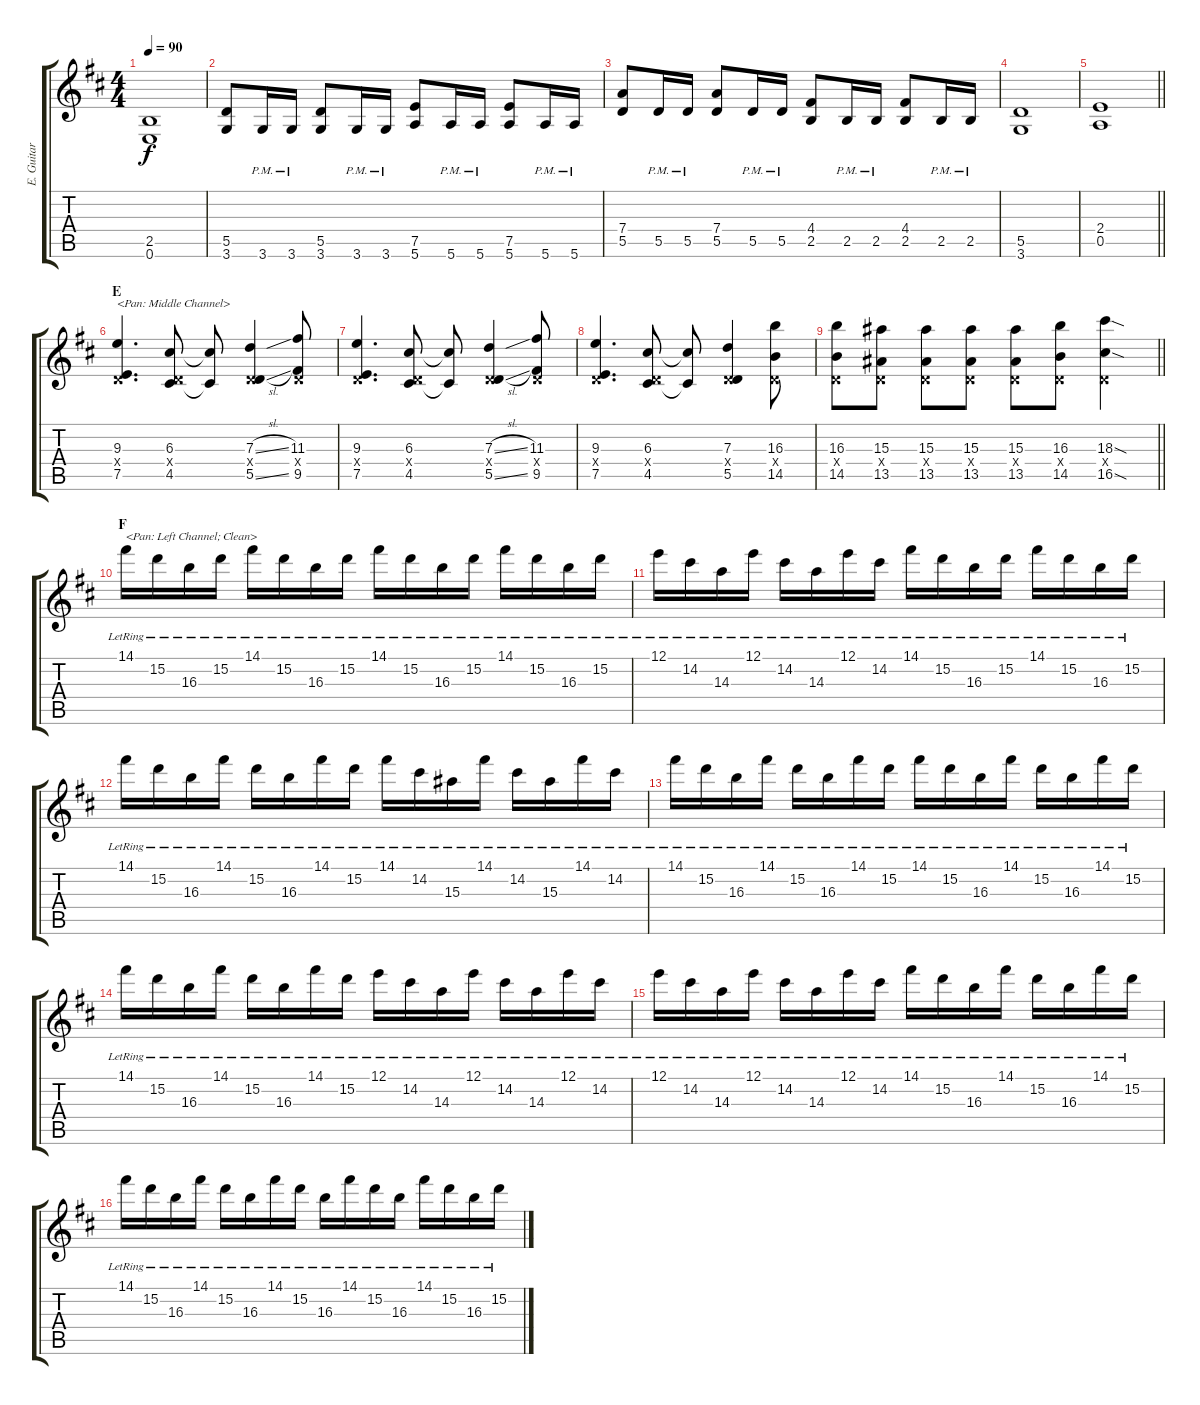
\track ("E. Guitar I" "E. Guitar ") {instrument overdrivenguitar}
\staff {score tabs}
\tuning (E4 B3 G3 D3 A2 E2) {hide}
\ts (4 4)
\tempo 90
\clef g2
\ks d
(2.5 0.6).1{dy f} |
(5.5 3.6).8 3.6{pm}.16 3.6{pm}.16 (5.5 3.6).8 3.6{pm}.16 3.6{pm}.16 (7.5 5.6).8 5.6{pm}.16 5.6{pm}.16 (7.5 5.6).8 5.6{pm}.16 5.6{pm}.16 |
(7.4 5.5).8 5.5{pm}.16 5.5{pm}.16 (7.4 5.5).8 5.5{pm}.16 5.5{pm}.16 (4.4 2.5).8 2.5{pm}.16 2.5{pm}.16 (4.4 2.5).8 2.5{pm}.16 2.5{pm}.16 |
(5.5 3.6).1 |
\barLineRight lightlight
(2.4 0.5).1 |
\section ("" "E")
(9.3 0.4{x} 7.5).4{d txt "<Pan: Middle Channel>" balance 8} (6.3 0.4{x} 4.5).8 (6.3{t} 4.5{t}).8 (7.3{sl} 0.4{x} 5.5{sl}).4 (11.3 0.4{x} 9.5).8 |
(9.3 0.4{x} 7.5).4{d} (6.3 0.4{x} 4.5).8 (6.3{t} 4.5{t}).8 (7.3{sl} 0.4{x} 5.5{sl}).4 (11.3 0.4{x} 9.5).8 |
(9.3 0.4{x} 7.5).4{d} (6.3 0.4{x} 4.5).8 (6.3{t} 4.5{t}).8 (7.3 0.4{x} 5.5).4 (16.3 0.4{x} 14.5).8 |
\barLineRight lightlight
(16.3 0.4{x} 14.5).8 (15.3 0.4{x} 13.5).8 (15.3 0.4{x} 13.5).8 (15.3 0.4{x} 13.5).8 (15.3 0.4{x} 13.5).8 (16.3 0.4{x} 14.5).8 (18.3{sod} 0.4{x} 16.5{sod}).4 |
\section ("" "F")
14.1{lr}.16{txt "<Pan: Left Channel; Clean>" balance 1 instrument electricguitarclean} 15.2{lr}.16 16.3{lr}.16 15.2{lr}.16 14.1{lr}.16 15.2{lr}.16 16.3{lr}.16 15.2{lr}.16 14.1{lr}.16 15.2{lr}.16 16.3{lr}.16 15.2{lr}.16 14.1{lr}.16 15.2{lr}.16 16.3{lr}.16 15.2{lr}.16 |
12.1{lr}.16 14.2{lr}.16 14.3{lr}.16 12.1{lr}.16 14.2{lr}.16 14.3{lr}.16 12.1{lr}.16 14.2{lr}.16 14.1{lr}.16 15.2{lr}.16 16.3{lr}.16 15.2{lr}.16 14.1{lr}.16 15.2{lr}.16 16.3{lr}.16 15.2{lr}.16 |
14.1{lr}.16 15.2{lr}.16 16.3{lr}.16 14.1{lr}.16 15.2{lr}.16 16.3{lr}.16 14.1{lr}.16 15.2{lr}.16 14.1{lr}.16 14.2{lr}.16 15.3{lr}.16 14.1{lr}.16 14.2{lr}.16 15.3{lr}.16 14.1{lr}.16 14.2{lr}.16 |
14.1{lr}.16 15.2{lr}.16 16.3{lr}.16 14.1{lr}.16 15.2{lr}.16 16.3{lr}.16 14.1{lr}.16 15.2{lr}.16 14.1{lr}.16 15.2{lr}.16 16.3{lr}.16 14.1{lr}.16 15.2{lr}.16 16.3{lr}.16 14.1{lr}.16 15.2{lr}.16 |
14.1{lr}.16 15.2{lr}.16 16.3{lr}.16 14.1{lr}.16 15.2{lr}.16 16.3{lr}.16 14.1{lr}.16 15.2{lr}.16 12.1{lr}.16 14.2{lr}.16 14.3{lr}.16 12.1{lr}.16 14.2{lr}.16 14.3{lr}.16 12.1{lr}.16 14.2{lr}.16 |
12.1{lr}.16 14.2{lr}.16 14.3{lr}.16 12.1{lr}.16 14.2{lr}.16 14.3{lr}.16 12.1{lr}.16 14.2{lr}.16 14.1{lr}.16 15.2{lr}.16 16.3{lr}.16 14.1{lr}.16 15.2{lr}.16 16.3{lr}.16 14.1{lr}.16 15.2{lr}.16 |
14.1{lr}.16 15.2{lr}.16 16.3{lr}.16 14.1{lr}.16 15.2{lr}.16 16.3{lr}.16 14.1{lr}.16 15.2{lr}.16 16.3{lr}.16 14.1{lr}.16 15.2{lr}.16 16.3{lr}.16 14.1{lr}.16 15.2{lr}.16 16.3{lr}.16 15.2{lr}.16
